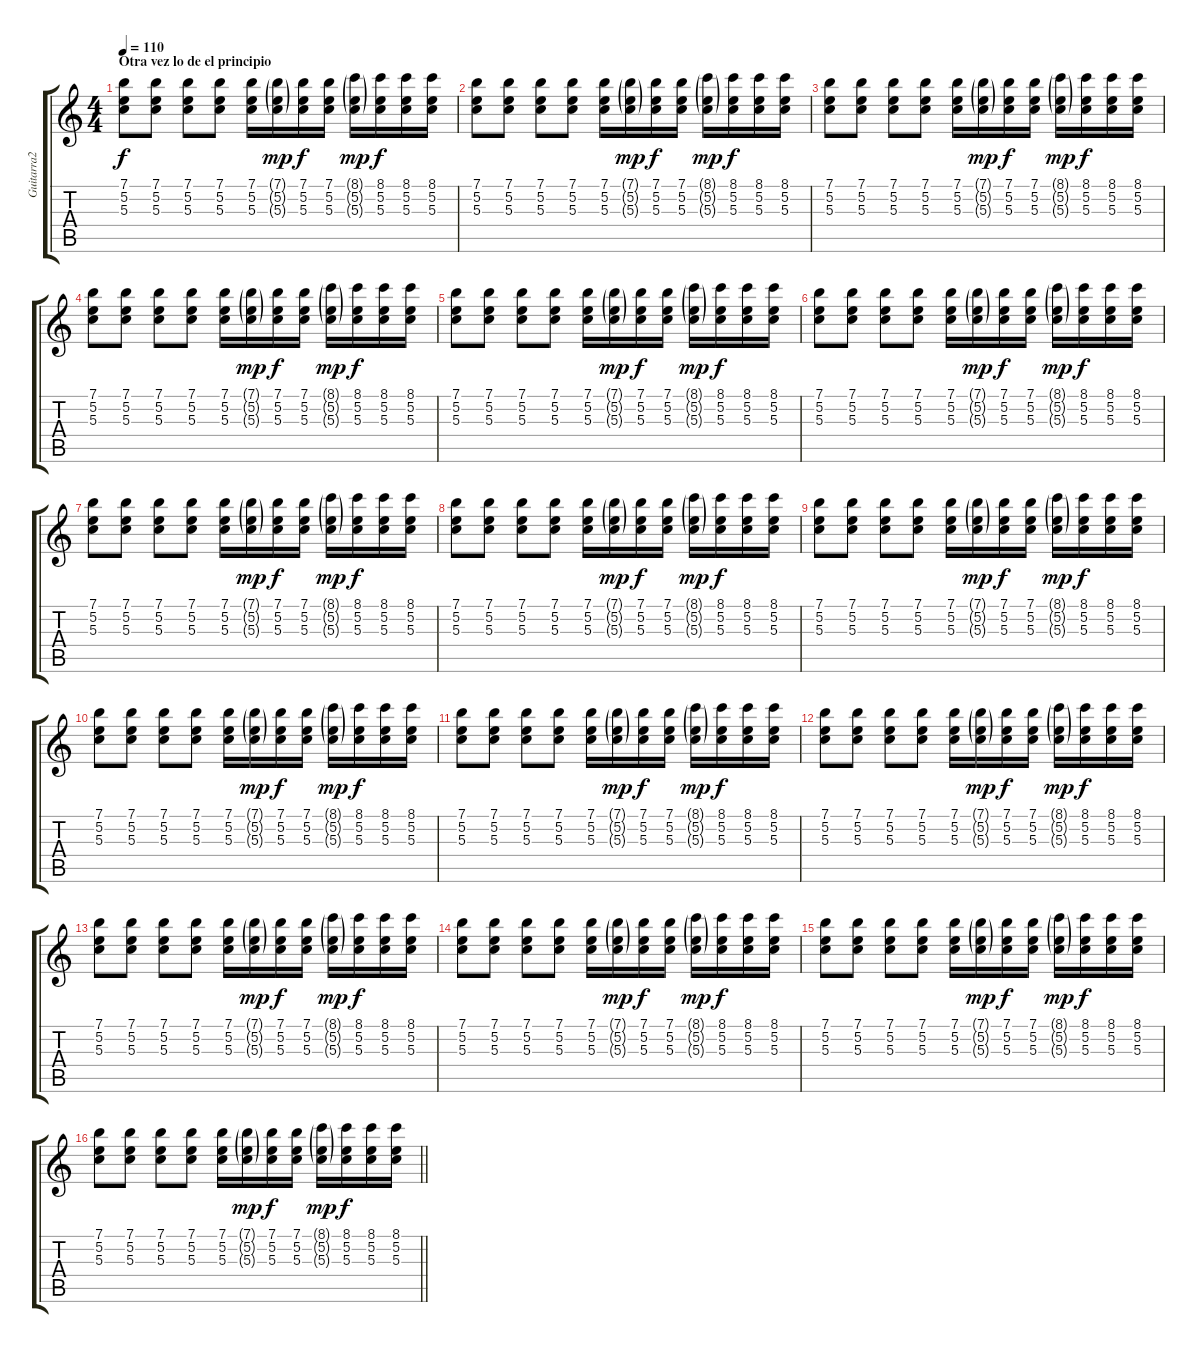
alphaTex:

\track ("Guitarra2" "Guitarra2") {instrument electricguitarjazz}
\staff {score tabs}
\tuning (E4 B3 G3 D3 A2 E2) {hide}
\ts (4 4)
\section ("" "Otra vez lo de el principio")
\tempo 110
\clef g2
\ks c
(7.1 5.2 5.3).8{dy f volume 8 instrument electricguitarjazz} (7.1 5.2 5.3).8 (7.1 5.2 5.3).8 (7.1 5.2 5.3).8 (7.1 5.2 5.3).16 (7.1{g} 5.2{g} 5.3{g}).16{dy mp} (7.1 5.2 5.3).16{dy f} (7.1 5.2 5.3).16 (8.1{g} 5.2{g} 5.3{g}).16{dy mp} (8.1 5.2 5.3).16{dy f} (8.1 5.2 5.3).16 (8.1 5.2 5.3).16 |
(7.1 5.2 5.3).8 (7.1 5.2 5.3).8 (7.1 5.2 5.3).8 (7.1 5.2 5.3).8 (7.1 5.2 5.3).16 (7.1{g} 5.2{g} 5.3{g}).16{dy mp} (7.1 5.2 5.3).16{dy f} (7.1 5.2 5.3).16 (8.1{g} 5.2{g} 5.3{g}).16{dy mp} (8.1 5.2 5.3).16{dy f} (8.1 5.2 5.3).16 (8.1 5.2 5.3).16 |
(7.1 5.2 5.3).8 (7.1 5.2 5.3).8 (7.1 5.2 5.3).8 (7.1 5.2 5.3).8 (7.1 5.2 5.3).16 (7.1{g} 5.2{g} 5.3{g}).16{dy mp} (7.1 5.2 5.3).16{dy f} (7.1 5.2 5.3).16 (8.1{g} 5.2{g} 5.3{g}).16{dy mp} (8.1 5.2 5.3).16{dy f} (8.1 5.2 5.3).16 (8.1 5.2 5.3).16 |
(7.1 5.2 5.3).8 (7.1 5.2 5.3).8 (7.1 5.2 5.3).8 (7.1 5.2 5.3).8 (7.1 5.2 5.3).16 (7.1{g} 5.2{g} 5.3{g}).16{dy mp} (7.1 5.2 5.3).16{dy f} (7.1 5.2 5.3).16 (8.1{g} 5.2{g} 5.3{g}).16{dy mp} (8.1 5.2 5.3).16{dy f} (8.1 5.2 5.3).16 (8.1 5.2 5.3).16 |
(7.1 5.2 5.3).8{volume 8 instrument electricguitarjazz} (7.1 5.2 5.3).8 (7.1 5.2 5.3).8 (7.1 5.2 5.3).8 (7.1 5.2 5.3).16 (7.1{g} 5.2{g} 5.3{g}).16{dy mp} (7.1 5.2 5.3).16{dy f} (7.1 5.2 5.3).16 (8.1{g} 5.2{g} 5.3{g}).16{dy mp} (8.1 5.2 5.3).16{dy f} (8.1 5.2 5.3).16 (8.1 5.2 5.3).16 |
(7.1 5.2 5.3).8 (7.1 5.2 5.3).8 (7.1 5.2 5.3).8 (7.1 5.2 5.3).8 (7.1 5.2 5.3).16 (7.1{g} 5.2{g} 5.3{g}).16{dy mp} (7.1 5.2 5.3).16{dy f} (7.1 5.2 5.3).16 (8.1{g} 5.2{g} 5.3{g}).16{dy mp} (8.1 5.2 5.3).16{dy f} (8.1 5.2 5.3).16 (8.1 5.2 5.3).16 |
(7.1 5.2 5.3).8 (7.1 5.2 5.3).8 (7.1 5.2 5.3).8 (7.1 5.2 5.3).8 (7.1 5.2 5.3).16 (7.1{g} 5.2{g} 5.3{g}).16{dy mp} (7.1 5.2 5.3).16{dy f} (7.1 5.2 5.3).16 (8.1{g} 5.2{g} 5.3{g}).16{dy mp} (8.1 5.2 5.3).16{dy f} (8.1 5.2 5.3).16 (8.1 5.2 5.3).16 |
(7.1 5.2 5.3).8 (7.1 5.2 5.3).8 (7.1 5.2 5.3).8 (7.1 5.2 5.3).8 (7.1 5.2 5.3).16 (7.1{g} 5.2{g} 5.3{g}).16{dy mp} (7.1 5.2 5.3).16{dy f} (7.1 5.2 5.3).16 (8.1{g} 5.2{g} 5.3{g}).16{dy mp} (8.1 5.2 5.3).16{dy f} (8.1 5.2 5.3).16 (8.1 5.2 5.3).16 |
(7.1 5.2 5.3).8 (7.1 5.2 5.3).8 (7.1 5.2 5.3).8 (7.1 5.2 5.3).8 (7.1 5.2 5.3).16 (7.1{g} 5.2{g} 5.3{g}).16{dy mp} (7.1 5.2 5.3).16{dy f} (7.1 5.2 5.3).16 (8.1{g} 5.2{g} 5.3{g}).16{dy mp} (8.1 5.2 5.3).16{dy f} (8.1 5.2 5.3).16 (8.1 5.2 5.3).16 |
(7.1 5.2 5.3).8 (7.1 5.2 5.3).8 (7.1 5.2 5.3).8 (7.1 5.2 5.3).8 (7.1 5.2 5.3).16 (7.1{g} 5.2{g} 5.3{g}).16{dy mp} (7.1 5.2 5.3).16{dy f} (7.1 5.2 5.3).16 (8.1{g} 5.2{g} 5.3{g}).16{dy mp} (8.1 5.2 5.3).16{dy f} (8.1 5.2 5.3).16 (8.1 5.2 5.3).16 |
(7.1 5.2 5.3).8 (7.1 5.2 5.3).8 (7.1 5.2 5.3).8 (7.1 5.2 5.3).8 (7.1 5.2 5.3).16 (7.1{g} 5.2{g} 5.3{g}).16{dy mp} (7.1 5.2 5.3).16{dy f} (7.1 5.2 5.3).16 (8.1{g} 5.2{g} 5.3{g}).16{dy mp} (8.1 5.2 5.3).16{dy f} (8.1 5.2 5.3).16 (8.1 5.2 5.3).16 |
(7.1 5.2 5.3).8 (7.1 5.2 5.3).8 (7.1 5.2 5.3).8 (7.1 5.2 5.3).8 (7.1 5.2 5.3).16 (7.1{g} 5.2{g} 5.3{g}).16{dy mp} (7.1 5.2 5.3).16{dy f} (7.1 5.2 5.3).16 (8.1{g} 5.2{g} 5.3{g}).16{dy mp} (8.1 5.2 5.3).16{dy f} (8.1 5.2 5.3).16 (8.1 5.2 5.3).16 |
(7.1 5.2 5.3).8 (7.1 5.2 5.3).8 (7.1 5.2 5.3).8 (7.1 5.2 5.3).8 (7.1 5.2 5.3).16 (7.1{g} 5.2{g} 5.3{g}).16{dy mp} (7.1 5.2 5.3).16{dy f} (7.1 5.2 5.3).16 (8.1{g} 5.2{g} 5.3{g}).16{dy mp} (8.1 5.2 5.3).16{dy f} (8.1 5.2 5.3).16 (8.1 5.2 5.3).16 |
(7.1 5.2 5.3).8 (7.1 5.2 5.3).8 (7.1 5.2 5.3).8 (7.1 5.2 5.3).8 (7.1 5.2 5.3).16 (7.1{g} 5.2{g} 5.3{g}).16{dy mp} (7.1 5.2 5.3).16{dy f} (7.1 5.2 5.3).16 (8.1{g} 5.2{g} 5.3{g}).16{dy mp} (8.1 5.2 5.3).16{dy f} (8.1 5.2 5.3).16 (8.1 5.2 5.3).16 |
(7.1 5.2 5.3).8 (7.1 5.2 5.3).8 (7.1 5.2 5.3).8 (7.1 5.2 5.3).8 (7.1 5.2 5.3).16 (7.1{g} 5.2{g} 5.3{g}).16{dy mp} (7.1 5.2 5.3).16{dy f} (7.1 5.2 5.3).16 (8.1{g} 5.2{g} 5.3{g}).16{dy mp} (8.1 5.2 5.3).16{dy f} (8.1 5.2 5.3).16 (8.1 5.2 5.3).16 |
\barLineRight lightlight
(7.1 5.2 5.3).8 (7.1 5.2 5.3).8 (7.1 5.2 5.3).8 (7.1 5.2 5.3).8 (7.1 5.2 5.3).16 (7.1{g} 5.2{g} 5.3{g}).16{dy mp} (7.1 5.2 5.3).16{dy f} (7.1 5.2 5.3).16 (8.1{g} 5.2{g} 5.3{g}).16{dy mp} (8.1 5.2 5.3).16{dy f} (8.1 5.2 5.3).16 (8.1 5.2 5.3).16
